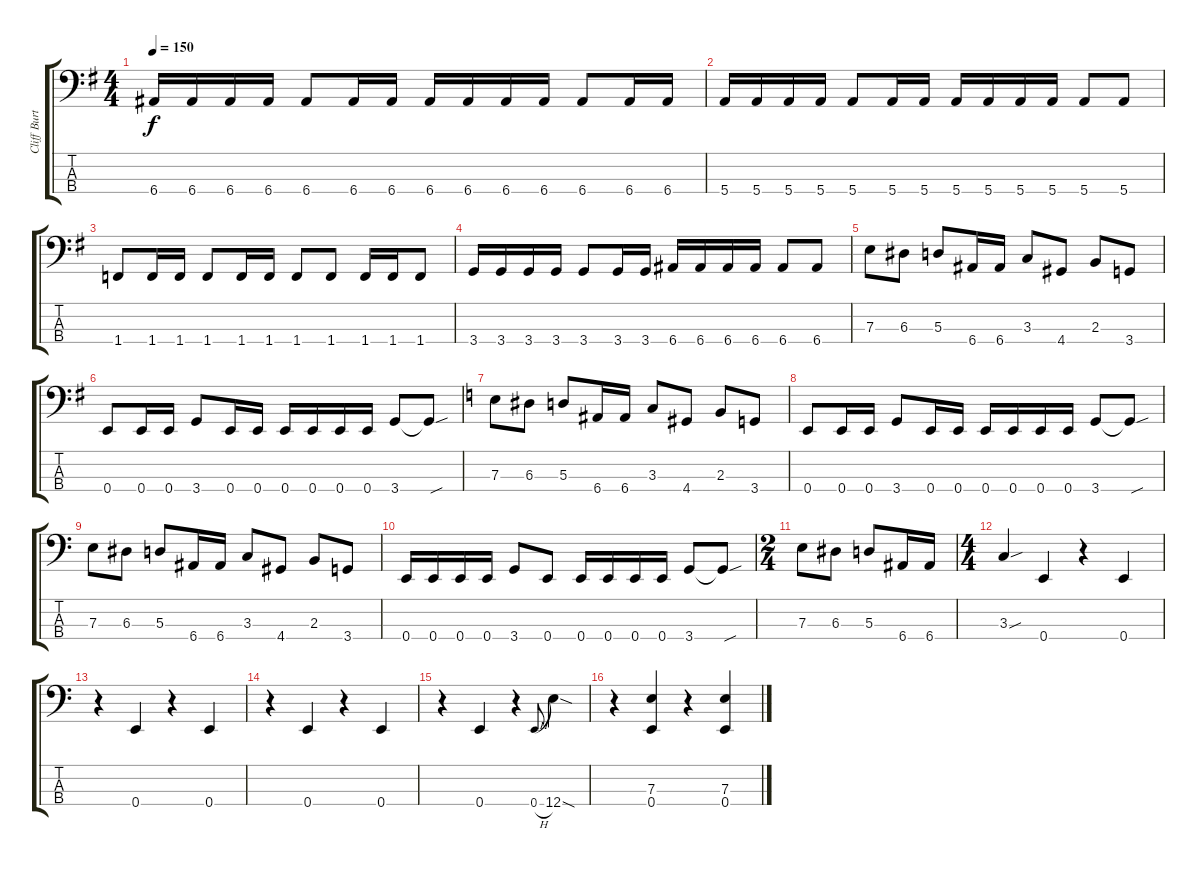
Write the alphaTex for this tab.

\track ("Cliff Burton" "Cliff Burt") {instrument electricbassfinger}
\staff {score tabs}
\tuning (G2 D2 A1 E1) {hide}
\ts (4 4)
\tempo 150
\clef f4
\ks g
6.4.16{dy f} 6.4.16 6.4.16 6.4.16 6.4.8 6.4.16 6.4.16 6.4.16 6.4.16 6.4.16 6.4.16 6.4.8 6.4.16 6.4.16 |
5.4.16 5.4.16 5.4.16 5.4.16 5.4.8 5.4.16 5.4.16 5.4.16 5.4.16 5.4.16 5.4.16 5.4.8 5.4.8 |
1.4.8 1.4.16 1.4.16 1.4.8 1.4.16 1.4.16 1.4.8 1.4.8 1.4.16 1.4.16 1.4.8 |
3.4.16 3.4.16 3.4.16 3.4.16 3.4.8 3.4.16 3.4.16 6.4.16 6.4.16 6.4.16 6.4.16 6.4.8 6.4.8 |
7.3.8 6.3.8 5.3.8 6.4.16 6.4.16 3.3.8 4.4.8 2.3.8 3.4.8 |
0.4.8 0.4.16 0.4.16 3.4.8 0.4.16 0.4.16 0.4.16 0.4.16 0.4.16 0.4.16 3.4.8 3.4{sou t}.8 |
\ks c
7.3.8 6.3.8 5.3.8 6.4.16 6.4.16 3.3.8 4.4.8 2.3.8 3.4.8 |
0.4.8 0.4.16 0.4.16 3.4.8 0.4.16 0.4.16 0.4.16 0.4.16 0.4.16 0.4.16 3.4.8 3.4{sou t}.8 |
7.3.8 6.3.8 5.3.8 6.4.16 6.4.16 3.3.8 4.4.8 2.3.8 3.4.8 |
0.4.16 0.4.16 0.4.16 0.4.16 3.4.8 0.4.8 0.4.16 0.4.16 0.4.16 0.4.16 3.4.8 3.4{sou t}.8 |
\ts (2 4)
7.3.8 6.3.8 5.3.8 6.4.16 6.4.16 |
\ts (4 4)
3.3{sou}.4 0.4.4 r.4 0.4.4 |
r.4 0.4.4 r.4 0.4.4 |
r.4 0.4.4 r.4 0.4.4 |
r.4 0.4.4 r.4 0.4{h}.8{gr onbeat} 12.4{sod}.4 |
r.4 (7.3 0.4).4 r.4 (7.3 0.4).4
